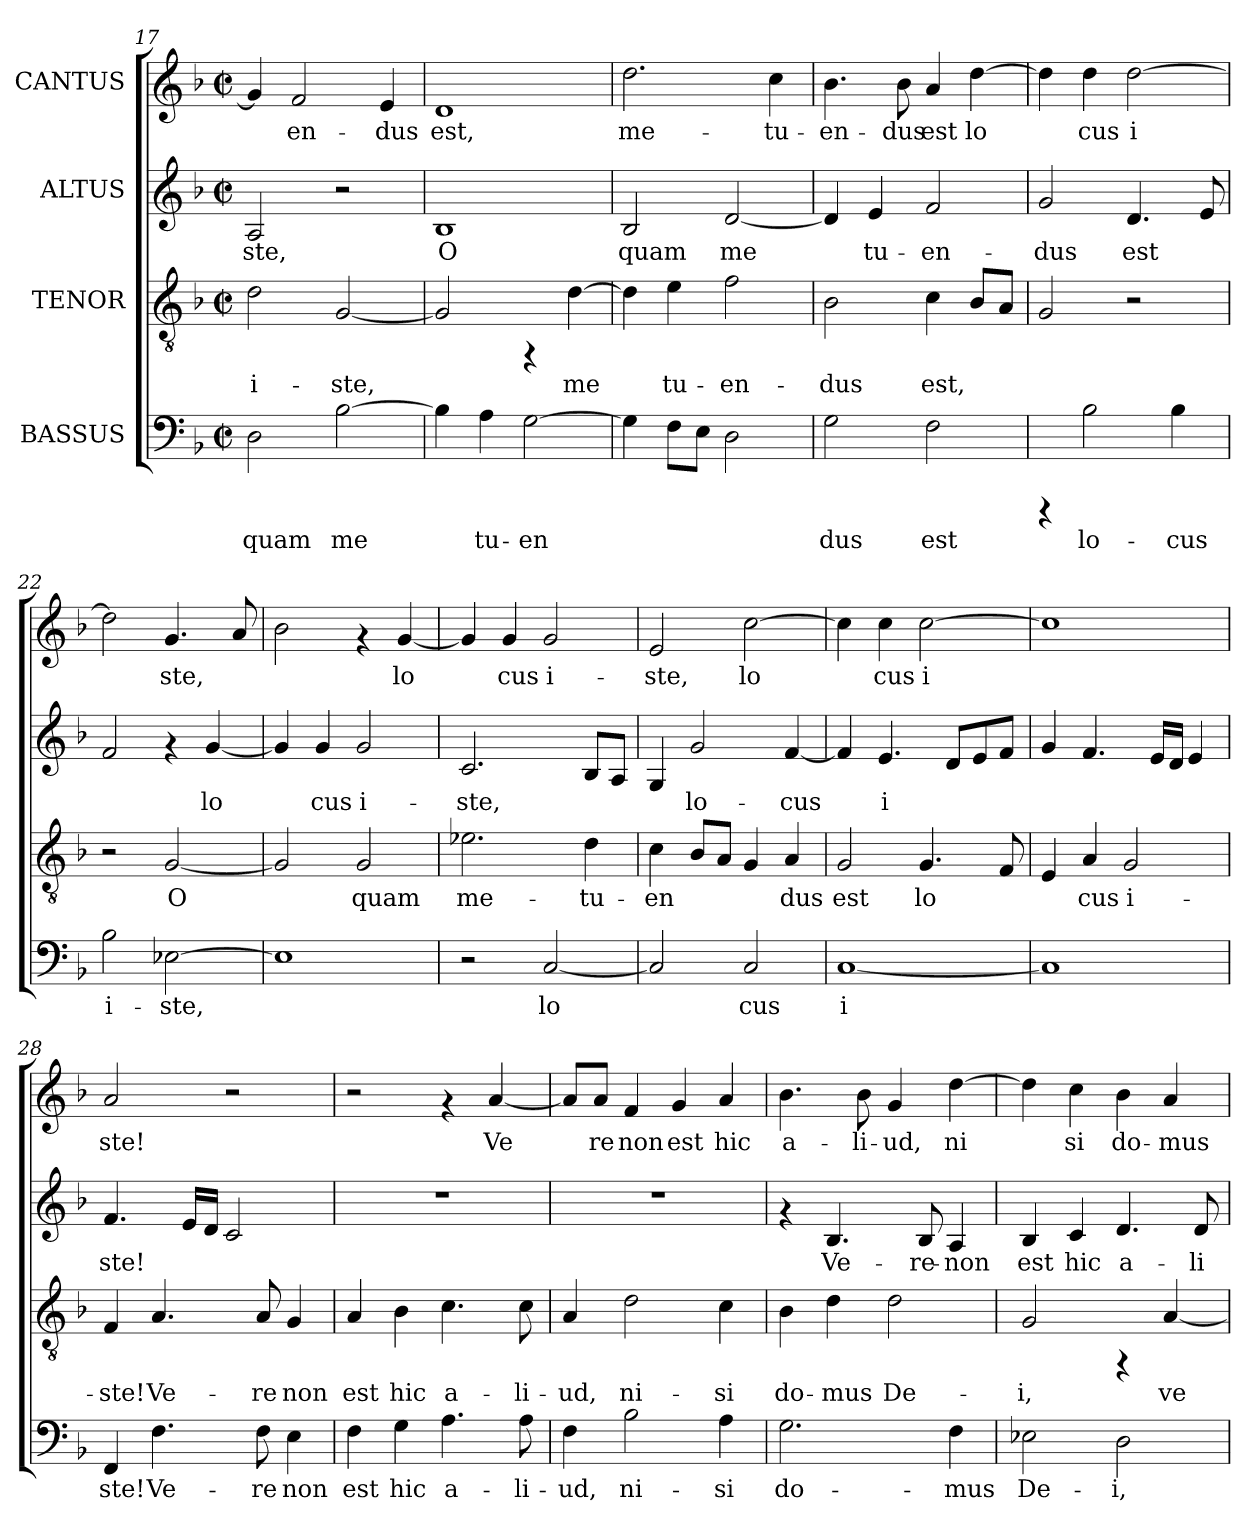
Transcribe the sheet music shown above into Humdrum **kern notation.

**kern	**text	**kern	**text	**kern	**text	**kern	**text
*part4	*part4	*part3	*part3	*part2	*part2	*part1	*part1
*staff4	*staff4	*staff3	*staff3	*staff2	*staff2	*staff1	*staff1
*I"BASSUS	*	*I"TENOR	*	*I"ALTUS	*	*I"CANTUS	*
*clefF4	*	*clefGv2	*	*clefG2	*	*clefG2	*
*k[b-]	*	*k[b-]	*	*k[b-]	*	*k[b-]	*
*F:	*	*F:	*	*F:	*	*F:	*
*M2/2	*	*M2/2	*	*M2/2	*	*M2/2	*
*met(c|)	*	*met(c|)	*	*met(c|)	*	*met(c|)	*
=17	=17	=17	=17	=17	=17	=17	=17
!	!LO:LY:b:cj	!	!LO:LY:b:cj	!	!LO:LY:b:cj	!	!LO:LY:b:cj
2D\	quam	2d\	i-	2A/	-ste,	4g/]	--
!	!	!	!	!	!	!	!LO:LY:b:cj
.	.	.	.	.	.	2f/	-en-
!	!LO:LY:b:cj	!	!LO:LY:b:cj	!	!	!	!
[>2B-\	me-	[<2G/	-ste,	2r	.	.	.
!	!	!	!	!	!	!	!LO:LY:b:cj
.	.	.	.	.	.	4e/	-dus
=18	=18	=18	=18	=18	=18	=18	=18
!	!LO:LY:b:cj	!	!LO:LY:b:cj	!	!LO:LY:b:cj	!	!LO:LY:b:cj
4B-\]	--	2G/]	.	1B-	O	1d	est,
!	!LO:LY:b:cj	!	!	!	!	!	!
4A\	-tu-	.	.	.	.	.	.
!	!LO:LY:b:cj	!	!	!	!	!	!
[>2G\	-en-	4rFF	.	.	.	.	.
!	!	!	!LO:LY:b:cj	!	!	!	!
.	.	[>4d\	me-	.	.	.	.
=19	=19	=19	=19	=19	=19	=19	=19
!	!LO:LY:b:cj	!	!LO:LY:b:cj	!	!LO:LY:b:cj	!	!LO:LY:b:cj
4G\]	--	4d\]	--	2B-/	quam	2.dd\	me-
!	!LO:LY:b:cj	!	!LO:LY:b:cj	!	!	!	!
8F\L	--	4e\	-tu-	.	.	.	.
!	!LO:LY:b:cj	!	!	!	!	!	!
8E\J	--	.	.	.	.	.	.
!	!LO:LY:b:cj	!	!LO:LY:b:cj	!	!LO:LY:b:cj	!	!
2D\	--	2f\	-en-	[<2d/	me-	.	.
!	!	!	!	!	!	!	!LO:LY:b:cj
.	.	.	.	.	.	4cc\	-tu-
!!LO:LB:g=z
=20	=20	=20	=20	=20	=20	=20	=20
!	!LO:LY:b:cj	!	!LO:LY:b:cj	!	!LO:LY:b:cj	!	!LO:LY:b:cj
2G\	-dus	2B-\	-dus	4d/]	--	4.b-\	-en-
!	!	!	!	!	!LO:LY:b:cj	!	!
.	.	.	.	4e/	-tu-	.	.
!	!	!	!	!	!	!	!LO:LY:b:cj
.	.	.	.	.	.	8b-\	-dus
!	!LO:LY:b:cj	!	!LO:LY:b:cj	!	!LO:LY:b:cj	!	!LO:LY:b:cj
2F\	est	4c\	est,	2f/	-en-	4a/	est
!	!	!	!LO:LY:b:cj	!	!	!	!LO:LY:b:cj
.	.	8B-/L	.	.	.	[>4dd\	lo-
!	!	!	!LO:LY:b:cj	!	!	!	!
.	.	8A/J	.	.	.	.	.
=21	=21	=21	=21	=21	=21	=21	=21
!	!	!	!LO:LY:b:cj	!	!LO:LY:b:cj	!	!LO:LY:b:cj
4rCCC	.	2G/	.	2g/	-dus	4dd\]	--
!	!LO:LY:b:cj	!	!	!	!	!	!LO:LY:b:cj
2B-\	lo-	.	.	.	.	4dd\	-cus
!	!	!	!	!	!LO:LY:b:cj	!	!LO:LY:b:cj
.	.	2r	.	4.d/	est	[>2dd\	i-
!	!LO:LY:b:cj	!	!	!	!	!	!
4B-\	-cus	.	.	.	.	.	.
!	!	!	!	!	!LO:LY:b:cj	!	!
.	.	.	.	8e/	.	.	.
=22	=22	=22	=22	=22	=22	=22	=22
!	!LO:LY:b:cj	!	!	!	!LO:LY:b:cj	!	!LO:LY:b:cj
2B-\	i-	2r	.	2f/	.	2dd\]	--
!	!LO:LY:b:cj	!	!LO:LY:b:cj	!	!	!	!LO:LY:b:cj
[>2E-X\	-ste,	[<2G/	O	4rf	.	4.g/	-ste,
!	!	!	!	!	!LO:LY:b:cj	!	!
.	.	.	.	[<4g/	lo-	.	.
!	!	!	!	!	!	!	!LO:LY:b:cj
.	.	.	.	.	.	8a/	.
=23	=23	=23	=23	=23	=23	=23	=23
!	!LO:LY:b:cj	!	!LO:LY:b:cj	!	!LO:LY:b:cj	!	!LO:LY:b:cj
1E-]	.	2G/]	.	4g/]	--	2b-\	.
!	!	!	!	!	!LO:LY:b:cj	!	!
.	.	.	.	4g/	-cus	.	.
!	!	!	!LO:LY:b:cj	!	!LO:LY:b:cj	!	!
.	.	2G/	quam	2g/	i-	4rf	.
!	!	!	!	!	!	!	!LO:LY:b:cj
.	.	.	.	.	.	[<4g/	lo-
=24	=24	=24	=24	=24	=24	=24	=24
!	!	!	!LO:LY:b:cj	!	!LO:LY:b:cj	!	!LO:LY:b:cj
2r	.	2.e-X\	me-	2.c/	-ste,	4g/]	--
!	!	!	!	!	!	!	!LO:LY:b:cj
.	.	.	.	.	.	4g/	-cus
!	!LO:LY:b:cj	!	!	!	!	!	!LO:LY:b:cj
[<2C/	lo-	.	.	.	.	2g/	i-
!	!	!	!LO:LY:b:cj	!	!LO:LY:b:cj	!	!
.	.	4d\	-tu-	8B-/L	.	.	.
!	!	!	!	!	!LO:LY:b:cj	!	!
.	.	.	.	8A/J	.	.	.
=25	=25	=25	=25	=25	=25	=25	=25
!	!LO:LY:b:cj	!	!LO:LY:b:cj	!	!LO:LY:b:cj	!	!LO:LY:b:cj
2C/]	--	4c\	-en-	4G/	.	2e/	-ste,
!	!	!	!LO:LY:b:cj	!	!LO:LY:b:cj	!	!
.	.	8B-/L	--	2g/	lo-	.	.
!	!	!	!LO:LY:b:cj	!	!	!	!
.	.	8A/J	--	.	.	.	.
!	!LO:LY:b:cj	!	!LO:LY:b:cj	!	!	!	!LO:LY:b:cj
2C/	-cus	4G/	--	.	.	[<2cc\	lo-
!	!	!	!LO:LY:b:cj	!	!LO:LY:b:cj	!	!
.	.	4A/	-dus	[<4f/	-cus	.	.
!!LO:LB:g=z
=26	=26	=26	=26	=26	=26	=26	=26
!	!LO:LY:b:cj	!	!LO:LY:b:cj	!	!LO:LY:b:cj	!	!LO:LY:b:cj
[<1C	i-	2G/	est	4f/]	.	4cc\]	--
!	!	!	!	!	!LO:LY:b:cj	!	!LO:LY:b:cj
.	.	.	.	4.e/	i-	4cc\	-cus
!	!	!	!LO:LY:b:cj	!	!	!	!LO:LY:b:cj
.	.	4.G/	lo-	.	.	[>2cc\	i-
!	!	!	!	!	!LO:LY:b:cj	!	!
.	.	.	.	8d/L	--	.	.
!	!	!	!	!	!LO:LY:b:cj	!	!
.	.	.	.	8e/	--	.	.
!	!	!	!LO:LY:b:cj	!	!LO:LY:b:cj	!	!
.	.	8F/	--	8f/J	--	.	.
=27	=27	=27	=27	=27	=27	=27	=27
!	!LO:LY:b:cj	!	!LO:LY:b:cj	!	!LO:LY:b:cj	!	!LO:LY:b:cj
1C]	--	4E/	--	4g/	--	1cc]	--
!	!	!	!LO:LY:b:cj	!	!LO:LY:b:cj	!	!
.	.	4A/	-cus	4.f/	--	.	.
!	!	!	!LO:LY:b:cj	!	!	!	!
.	.	2G/	i-	.	.	.	.
!	!	!	!	!	!LO:LY:b:cj	!	!
.	.	.	.	16e/L	--	.	.
!	!	!	!	!	!LO:LY:b:cj	!	!
.	.	.	.	16d/J	--	.	.
!	!	!	!	!	!LO:LY:b:cj	!	!
.	.	.	.	4e/	--	.	.
=28	=28	=28	=28	=28	=28	=28	=28
!	!LO:LY:b:cj	!	!LO:LY:b:cj	!	!LO:LY:b:cj	!	!LO:LY:b:cj
4FF/	-ste!	4F/	-ste!	4.f/	-ste!	2a/	-ste!
!	!LO:LY:b:cj	!	!LO:LY:b:cj	!	!	!	!
4.F\	Ve-	4.A/	Ve-	.	.	.	.
!	!	!	!	!	!LO:LY:b:cj	!	!
.	.	.	.	16e/L	.	.	.
!	!	!	!	!	!LO:LY:b:cj	!	!
.	.	.	.	16d/J	.	.	.
!	!	!	!	!	!LO:LY:b:cj	!	!
.	.	.	.	2c/	.	2r	.
!	!LO:LY:b:cj	!	!LO:LY:b:cj	!	!	!	!
8F\	-re	8A/	-re	.	.	.	.
!	!LO:LY:b:cj	!	!LO:LY:b:cj	!	!	!	!
4E\	non	4G/	non	.	.	.	.
=29	=29	=29	=29	=29	=29	=29	=29
!	!LO:LY:b:cj	!	!LO:LY:b:cj	!	!	!	!
4F\	est	4A/	est	1r	.	2r	.
!	!LO:LY:b:cj	!	!LO:LY:b:cj	!	!	!	!
4G\	hic	4B-\	hic	.	.	.	.
!	!LO:LY:b:cj	!	!LO:LY:b:cj	!	!	!	!
4.A\	a-	4.c\	a-	.	.	4rf	.
!	!	!	!	!	!	!	!LO:LY:b:cj
.	.	.	.	.	.	[<4a/	Ve-
!	!LO:LY:b:cj	!	!LO:LY:b:cj	!	!	!	!
8A\	-li-	8c\	-li-	.	.	.	.
=30	=30	=30	=30	=30	=30	=30	=30
!	!LO:LY:b:cj	!	!LO:LY:b:cj	!	!	!	!LO:LY:b:cj
4F\	-ud,	4A/	-ud,	1r	.	8a/L]	--
!	!	!	!	!	!	!	!LO:LY:b:cj
.	.	.	.	.	.	8a/J	-re
!	!LO:LY:b:cj	!	!LO:LY:b:cj	!	!	!	!LO:LY:b:cj
2B-\	ni-	2d\	ni-	.	.	4f/	non
!	!	!	!	!	!	!	!LO:LY:b:cj
.	.	.	.	.	.	4g/	est
!	!LO:LY:b:cj	!	!LO:LY:b:cj	!	!	!	!LO:LY:b:cj
4A\	-si	4c\	-si	.	.	4a/	hic
=31	=31	=31	=31	=31	=31	=31	=31
!	!LO:LY:b:cj	!	!LO:LY:b:cj	!	!	!	!LO:LY:b:cj
2.G\	do-	4B-\	do-	4rf	.	4.b-\	a-
!	!	!	!LO:LY:b:cj	!	!LO:LY:b:cj	!	!
.	.	4d\	-mus	4.B-/	Ve-	.	.
!	!	!	!	!	!	!	!LO:LY:b:cj
.	.	.	.	.	.	8b-\	-li-
!	!	!	!LO:LY:b:cj	!	!	!	!LO:LY:b:cj
.	.	2d\	De-	.	.	4g/	-ud,
!	!	!	!	!	!LO:LY:b:cj	!	!
.	.	.	.	8B-/	-re-	.	.
!	!LO:LY:b:cj	!	!	!	!LO:LY:b:cj	!	!LO:LY:b:cj
4F\	-mus	.	.	4A/	-non	[>4dd\	ni-
!!LO:PB:g=z
=32	=32	=32	=32	=32	=32	=32	=32
!	!LO:LY:b:cj	!	!LO:LY:b:cj	!	!LO:LY:b:cj	!	!LO:LY:b:cj
2E-X\	De-	2G/	-i,	4B-/	est	4dd\]	--
!	!	!	!	!	!LO:LY:b:cj	!	!LO:LY:b:cj
.	.	.	.	4c/	hic	4cc\	-si
!	!LO:LY:b:cj	!	!	!	!LO:LY:b:cj	!	!LO:LY:b:cj
2D\	-i,	4rFF	.	4.d/	a-	4b-\	do-
!	!	!	!LO:LY:b:cj	!	!	!	!LO:LY:b:cj
.	.	[<4A/	ve-	.	.	4a/	-mus
!	!	!	!	!	!LO:LY:b:cj	!	!
.	.	.	.	8d/	-li-	.	.
=	=	=	=	=	=	=	=
*-	*-	*-	*-	*-	*-	*-	*-
